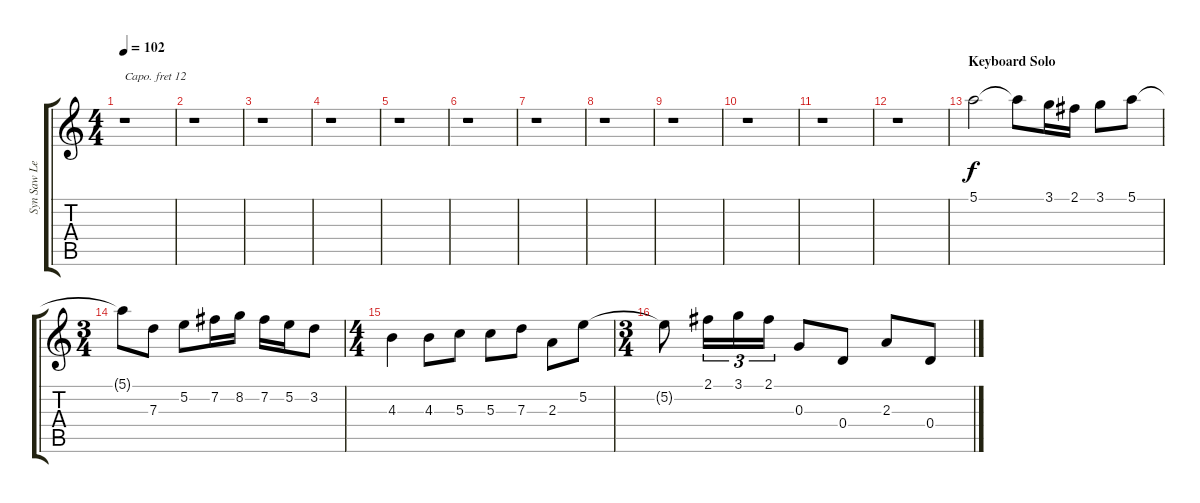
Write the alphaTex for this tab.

\track ("Syn Saw Leads" "Syn Saw Le") {instrument lead2sawtooth}
\staff {score tabs}
\capo 12
\tuning (E4 B3 G3 D3 A2 E2) {hide}
\ts (4 4)
\tempo 102
\clef g2
\ks c
r.1{dy f} |
r.1 |
r.1 |
r.1 |
r.1 |
r.1 |
r.1 |
r.1 |
r.1 |
r.1 |
r.1 |
r.1 |
\section ("" "Keyboard Solo")
5.1.2 5.1{t}.8 3.1.16 2.1.16 3.1.8 5.1.8 |
\ts (3 4)
5.1{t}.8 7.3.8 5.2.8 7.2.16 8.2.16 7.2.16 5.2.16 3.2.8 |
\ts (4 4)
4.3.4 4.3.8 5.3.8 5.3.8 7.3.8 2.3.8 5.2.8 |
\ts (3 4)
5.2{t}.8 2.1.16{tu (3 2)} 3.1.16{tu (3 2)} 2.1.16{tu (3 2)} 0.3.8 0.4.8 2.3.8 0.4.8
